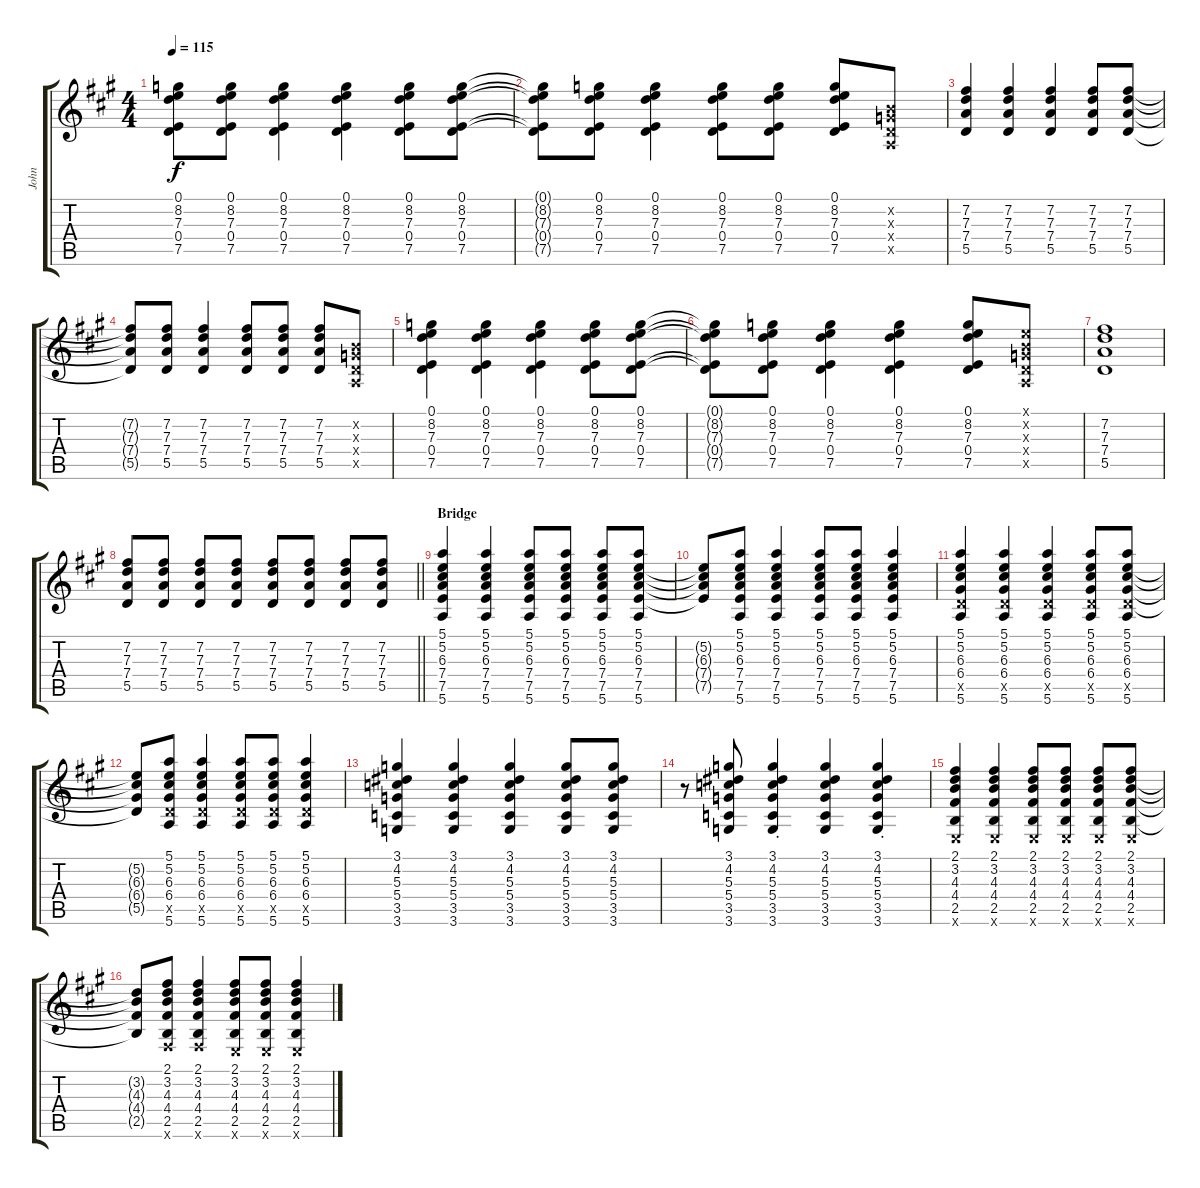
\track ("John " "John ") {instrument electricguitarclean}
\staff {score tabs}
\tuning (E4 B3 G3 D3 A2 E2) {hide}
\ts (4 4)
\tempo 115
\clef g2
\ks a
(0.1 8.2 7.3 0.4 7.5).8{dy f} (0.1 8.2 7.3 0.4 7.5).8 (0.1 8.2 7.3 0.4 7.5).4 (0.1 8.2 7.3 0.4 7.5).4 (0.1 8.2 7.3 0.4 7.5).8 (0.1 8.2 7.3 0.4 7.5).8 |
(0.1{t} 8.2{t} 7.3{t} 0.4{t} 7.5{t}).8 (0.1 8.2 7.3 0.4 7.5).8 (0.1 8.2 7.3 0.4 7.5).4 (0.1 8.2 7.3 0.4 7.5).8 (0.1 8.2 7.3 0.4 7.5).8 (0.1 8.2 7.3 0.4 7.5).8 (0.2{x} 0.3{x} 0.4{x} 0.5{x}).8 |
(7.2 7.3 7.4 5.5).4 (7.2 7.3 7.4 5.5).4 (7.2 7.3 7.4 5.5).4 (7.2 7.3 7.4 5.5).8 (7.2 7.3 7.4 5.5).8 |
(7.2{t} 7.3{t} 7.4{t} 5.5{t}).8 (7.2 7.3 7.4 5.5).8 (7.2 7.3 7.4 5.5).4 (7.2 7.3 7.4 5.5).8 (7.2 7.3 7.4 5.5).8 (7.2 7.3 7.4 5.5).8 (0.2{x} 0.3{x} 0.4{x} 0.5{x}).8 |
(0.1 8.2 7.3 0.4 7.5).4 (0.1 8.2 7.3 0.4 7.5).4 (0.1 8.2 7.3 0.4 7.5).4 (0.1 8.2 7.3 0.4 7.5).8 (0.1 8.2 7.3 0.4 7.5).8 |
(0.1{t} 8.2{t} 7.3{t} 0.4{t} 7.5{t}).8 (0.1 8.2 7.3 0.4 7.5).8 (0.1 8.2 7.3 0.4 7.5).4 (0.1 8.2 7.3 0.4 7.5).4 (0.1 8.2 7.3 0.4 7.5).8 (0.1{x} 0.2{x} 0.3{x} 0.4{x} 0.5{x}).8 |
(7.2 7.3 7.4 5.5).1{volume 8} |
\barLineRight lightlight
(7.2 7.3 7.4 5.5).8{volume 13} (7.2 7.3 7.4 5.5).8 (7.2 7.3 7.4 5.5).8 (7.2 7.3 7.4 5.5).8 (7.2 7.3 7.4 5.5).8 (7.2 7.3 7.4 5.5).8 (7.2 7.3 7.4 5.5).8 (7.2 7.3 7.4 5.5).8 |
\section ("" "Bridge")
(5.1 5.2 6.3 7.4 7.5 5.6).4 (5.1 5.2 6.3 7.4 7.5 5.6).4 (5.1 5.2 6.3 7.4 7.5 5.6).8 (5.1 5.2 6.3 7.4 7.5 5.6).8 (5.1 5.2 6.3 7.4 7.5 5.6).8 (5.1 5.2 6.3 7.4 7.5 5.6).8 |
(5.2{t} 6.3{t} 7.4{t} 7.5{t}).8 (5.1 5.2 6.3 7.4 7.5 5.6).8 (5.1 5.2 6.3 7.4 7.5 5.6).4 (5.1 5.2 6.3 7.4 7.5 5.6).8 (5.1 5.2 6.3 7.4 7.5 5.6).8 (5.1 5.2 6.3 7.4 7.5 5.6).4 |
(5.1 5.2 6.3 6.4 5.5{x} 5.6).4 (5.1 5.2 6.3 6.4 5.5{x} 5.6).4 (5.1 5.2 6.3 6.4 5.5{x} 5.6).4 (5.1 5.2 6.3 6.4 5.5{x} 5.6).8 (5.1 5.2 6.3 6.4 5.5{x} 5.6).8 |
(5.2{t} 6.3{t} 6.4{t} 5.5{t}).8 (5.1 5.2 6.3 6.4 5.5{x} 5.6).8 (5.1 5.2 6.3 6.4 5.5{x} 5.6).4 (5.1 5.2 6.3 6.4 5.5{x} 5.6).8 (5.1 5.2 6.3 6.4 5.5{x} 5.6).8 (5.1 5.2 6.3 6.4 5.5{x} 5.6).4 |
(3.1 4.2 5.3 5.4 3.5 3.6).4 (3.1 4.2 5.3 5.4 3.5 3.6).4 (3.1 4.2 5.3 5.4 3.5 3.6).4 (3.1 4.2 5.3 5.4 3.5 3.6).8 (3.1 4.2 5.3 5.4 3.5 3.6).8 |
r.8 (3.1 4.2 5.3 5.4 3.5 3.6).8 (3.1 4.2{st} 5.3{st} 5.4{st} 3.5{st} 3.6).4 (3.1 4.2 5.3 5.4 3.5 3.6).4 (3.1 4.2{st} 5.3{st} 5.4{st} 3.5{st} 3.6).4 |
(2.1 3.2 4.3 4.4 2.5 0.6{x}).4 (2.1 3.2 4.3 4.4 2.5 0.6{x}).4 (2.1 3.2 4.3 4.4 2.5 0.6{x}).8 (2.1 3.2 4.3 4.4 2.5 0.6{x}).8 (2.1 3.2 4.3 4.4 2.5 0.6{x}).8 (2.1 3.2 4.3 4.4 2.5 0.6{x}).8 |
(3.2{t} 4.3{t} 4.4{t} 2.5{t}).8 (2.1 3.2 4.3 4.4 2.5 2.6{x}).8 (2.1 3.2 4.3 4.4 2.5 2.6{x}).4 (2.1 3.2 4.3 4.4 2.5 0.6{x}).8 (2.1 3.2 4.3 4.4 2.5 0.6{x}).8 (2.1 3.2 4.3 4.4 2.5 0.6{x}).4
